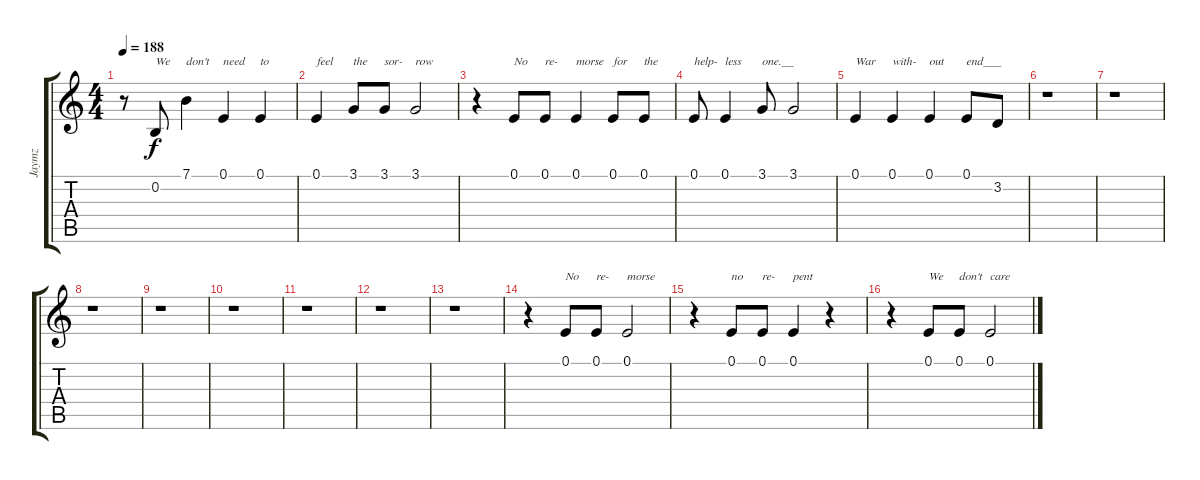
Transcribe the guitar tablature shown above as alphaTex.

\track ("Jaymz" "Jaymz") {instrument brasssection}
\staff {score tabs}
\tuning (E4 B3 G3 D3 A2 E2) {hide}
\ts (4 4)
\tempo 188
\clef g2
\ks c
r.8{dy f} 0.2.8{txt "We"} 7.1.4{txt "don't"} 0.1.4{txt "need"} 0.1.4{txt "to"} |
0.1.4{txt "feel"} 3.1.8{txt "the"} 3.1.8{txt "sor-"} 3.1.2{txt "row"} |
r.4 0.1.8{txt "No"} 0.1.8{txt "re-"} 0.1.4{txt "morse"} 0.1.8{txt "for "} 0.1.8{txt "the"} |
0.1.8{txt "help-"} 0.1.4{txt "less"} 3.1.8{txt "one.__"} 3.1.2 |
0.1.4{txt "War"} 0.1.4{txt "with-"} 0.1.4{txt "out"} 0.1.8{txt "end___"} 3.2.8 |
r.1 |
r.1 |
r.1 |
r.1 |
r.1 |
r.1 |
r.1 |
r.1 |
r.4 0.1.8{txt "No"} 0.1.8{txt "re-"} 0.1.2{txt "morse"} |
r.4 0.1.8{txt "no"} 0.1.8{txt "re-"} 0.1.4{txt "pent"} r.4 |
r.4 0.1.8{txt "We "} 0.1.8{txt "don't "} 0.1.2{txt "care"}
